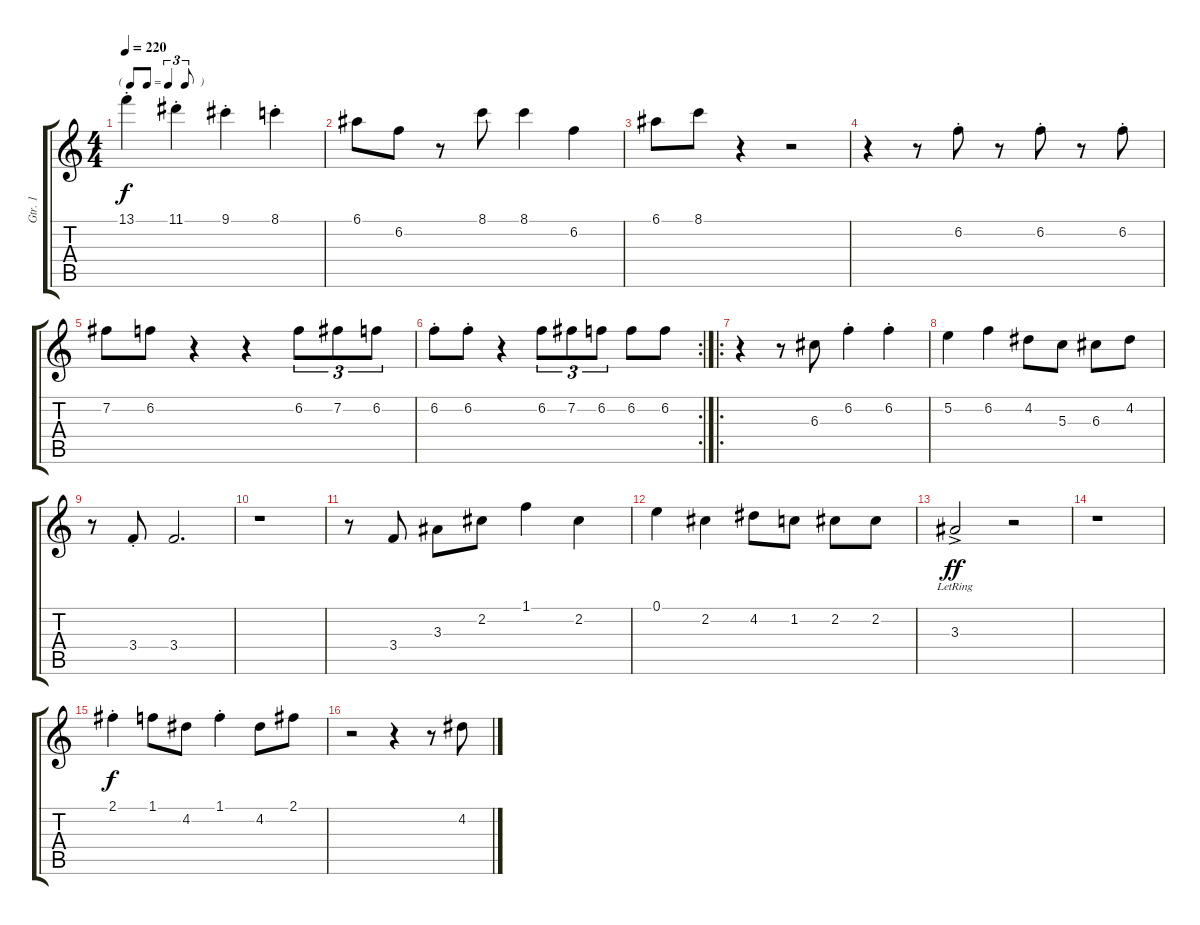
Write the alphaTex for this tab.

\track ("Gtr. 1" "Gtr. 1") {instrument acousticguitarsteel}
\staff {score tabs}
\tuning (E4 B3 G3 D3 A2 E2) {hide}
\ts (4 4)
\tf triplet8th
\tempo 220
\clef g2
\ks c
13.1{st}.4{dy f} 11.1{st}.4 9.1{st}.4 8.1{st}.4 |
6.1.8 6.2.8 r.8 8.1.8 8.1.4 6.2.4 |
6.1.8 8.1.8 r.4 r.2 |
r.4 r.8 6.2{st}.8 r.8 6.2{st}.8 r.8 6.2{st}.8 |
7.2.8 6.2.8 r.4 r.4 6.2.8{tu (3 2)} 7.2.8{tu (3 2)} 6.2.8{tu (3 2)} |
\rc 2
6.2{st}.8 6.2{st}.8 r.4 6.2.8{tu (3 2)} 7.2.8{tu (3 2)} 6.2.8{tu (3 2)} 6.2.8 6.2.8 |
\ro
r.4 r.8 6.3.8 6.2{st}.4 6.2{st}.4 |
5.2.4 6.2.4 4.2.8 5.3.8 6.3.8 4.2.8 |
r.8 3.4{st}.8 3.4.2{d} |
r.1 |
r.8 3.4.8 3.3.8 2.2.8 1.1.4 2.2.4 |
0.1.4 2.2.4 4.2.8 1.2.8 2.2.8 2.2.8 |
3.3{ac lr}.2{dy ff} r.2 |
r.1 |
2.1{st}.4{dy f} 1.1.8 4.2.8 1.1{st}.4 4.2.8 2.1.8 |
r.2 r.4 r.8 4.2.8
